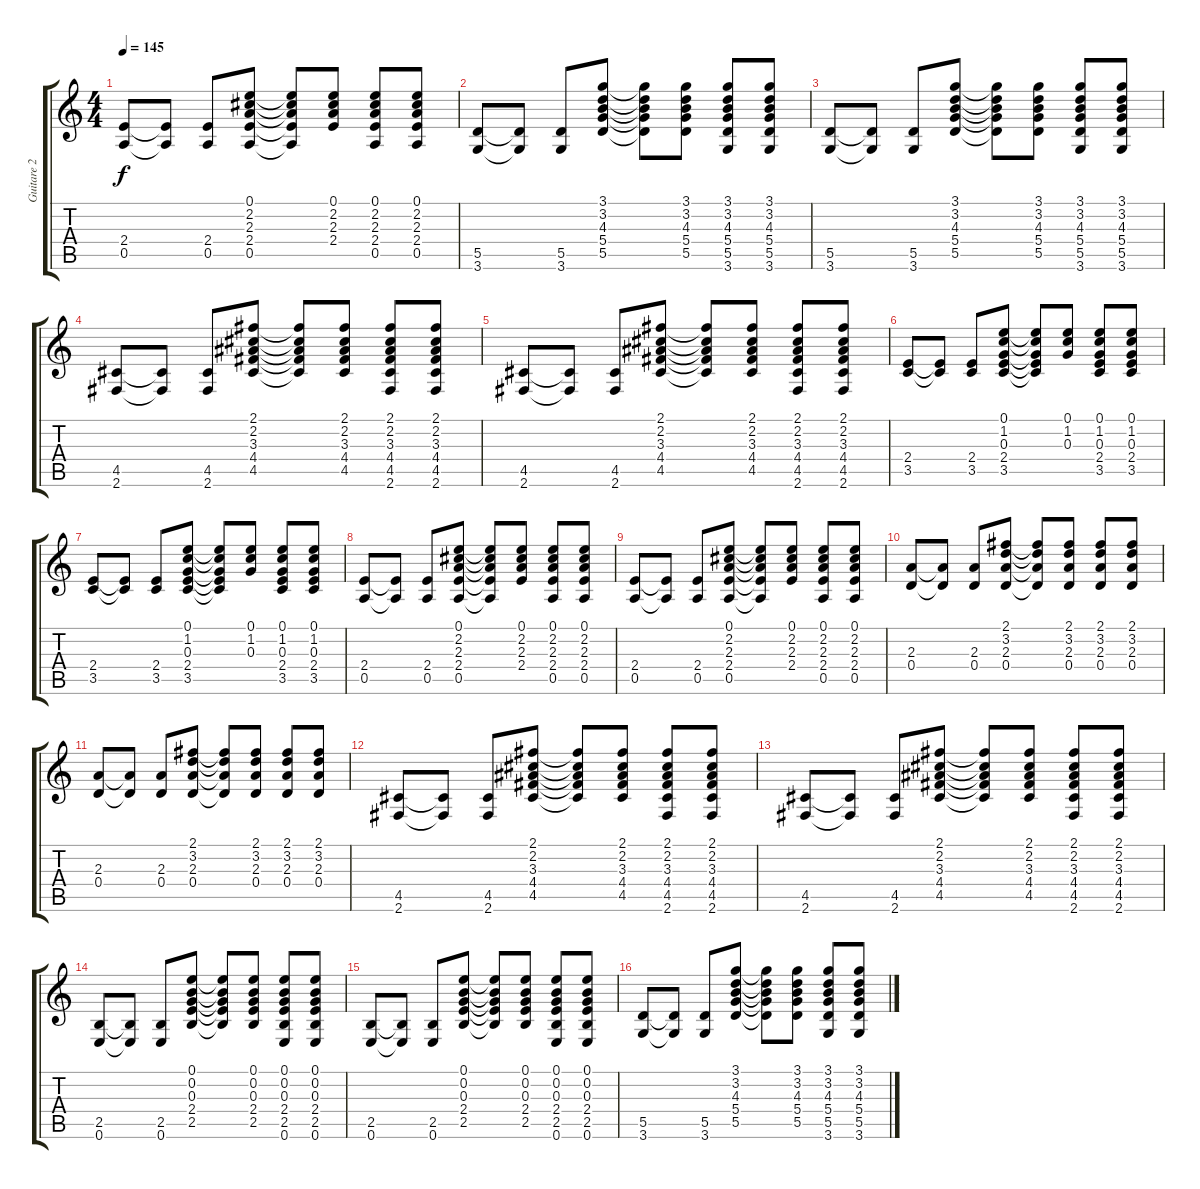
\track ("Guitare 2" "Guitare 2") {instrument acousticguitarsteel}
\staff {score tabs}
\tuning (E4 B3 G3 D3 A2 E2) {hide}
\ts (4 4)
\tempo 145
\clef g2
\ks c
(2.4 0.5).8{dy f} (2.4{t} 0.5{t}).8 (2.4 0.5).8 (0.1 2.2 2.3 2.4 0.5).8 (0.1{t} 2.2{t} 2.3{t} 2.4{t} 0.5{t}).8 (0.1 2.2 2.3 2.4).8 (0.1 2.2 2.3 2.4 0.5).8 (0.1 2.2 2.3 2.4 0.5).8 |
(5.5 3.6).8 (5.5{t} 3.6{t}).8 (5.5 3.6).8 (3.1 3.2 4.3 5.4 5.5).8 (3.1{t} 3.2{t} 4.3{t} 5.4{t} 5.5{t}).8 (3.1 3.2 4.3 5.4 5.5).8 (3.1 3.2 4.3 5.4 5.5 3.6).8 (3.1 3.2 4.3 5.4 5.5 3.6).8 |
(5.5 3.6).8 (5.5{t} 3.6{t}).8 (5.5 3.6).8 (3.1 3.2 4.3 5.4 5.5).8 (3.1{t} 3.2{t} 4.3{t} 5.4{t} 5.5{t}).8 (3.1 3.2 4.3 5.4 5.5).8 (3.1 3.2 4.3 5.4 5.5 3.6).8 (3.1 3.2 4.3 5.4 5.5 3.6).8 |
(4.5 2.6).8 (4.5{t} 2.6{t}).8 (4.5 2.6).8 (2.1 2.2 3.3 4.4 4.5).8 (2.1{t} 2.2{t} 3.3{t} 4.4{t} 4.5{t}).8 (2.1 2.2 3.3 4.4 4.5).8 (2.1 2.2 3.3 4.4 4.5 2.6).8 (2.1 2.2 3.3 4.4 4.5 2.6).8 |
(4.5 2.6).8 (4.5{t} 2.6{t}).8 (4.5 2.6).8 (2.1 2.2 3.3 4.4 4.5).8 (2.1{t} 2.2{t} 3.3{t} 4.4{t} 4.5{t}).8 (2.1 2.2 3.3 4.4 4.5).8 (2.1 2.2 3.3 4.4 4.5 2.6).8 (2.1 2.2 3.3 4.4 4.5 2.6).8 |
(2.4 3.5).8 (2.4{t} 3.5{t}).8 (2.4 3.5).8 (0.1 1.2 0.3 2.4 3.5).8 (0.1{t} 1.2{t} 0.3{t} 2.4{t} 3.5{t}).8 (0.1 1.2 0.3).8 (0.1 1.2 0.3 2.4 3.5).8 (0.1 1.2 0.3 2.4 3.5).8 |
(2.4 3.5).8 (2.4{t} 3.5{t}).8 (2.4 3.5).8 (0.1 1.2 0.3 2.4 3.5).8 (0.1{t} 1.2{t} 0.3{t} 2.4{t} 3.5{t}).8 (0.1 1.2 0.3).8 (0.1 1.2 0.3 2.4 3.5).8 (0.1 1.2 0.3 2.4 3.5).8 |
(2.4 0.5).8 (2.4{t} 0.5{t}).8 (2.4 0.5).8 (0.1 2.2 2.3 2.4 0.5).8 (0.1{t} 2.2{t} 2.3{t} 2.4{t} 0.5{t}).8 (0.1 2.2 2.3 2.4).8 (0.1 2.2 2.3 2.4 0.5).8 (0.1 2.2 2.3 2.4 0.5).8 |
(2.4 0.5).8 (2.4{t} 0.5{t}).8 (2.4 0.5).8 (0.1 2.2 2.3 2.4 0.5).8 (0.1{t} 2.2{t} 2.3{t} 2.4{t} 0.5{t}).8 (0.1 2.2 2.3 2.4).8 (0.1 2.2 2.3 2.4 0.5).8 (0.1 2.2 2.3 2.4 0.5).8 |
(2.3 0.4).8 (2.3{t} 0.4{t}).8 (2.3 0.4).8 (2.1 3.2 2.3 0.4).8 (2.1{t} 3.2{t} 2.3{t} 0.4{t}).8 (2.1 3.2 2.3 0.4).8 (2.1 3.2 2.3 0.4).8 (2.1 3.2 2.3 0.4).8 |
(2.3 0.4).8 (2.3{t} 0.4{t}).8 (2.3 0.4).8 (2.1 3.2 2.3 0.4).8 (2.1{t} 3.2{t} 2.3{t} 0.4{t}).8 (2.1 3.2 2.3 0.4).8 (2.1 3.2 2.3 0.4).8 (2.1 3.2 2.3 0.4).8 |
(4.5 2.6).8 (4.5{t} 2.6{t}).8 (4.5 2.6).8 (2.1 2.2 3.3 4.4 4.5).8 (2.1{t} 2.2{t} 3.3{t} 4.4{t} 4.5{t}).8 (2.1 2.2 3.3 4.4 4.5).8 (2.1 2.2 3.3 4.4 4.5 2.6).8 (2.1 2.2 3.3 4.4 4.5 2.6).8 |
(4.5 2.6).8 (4.5{t} 2.6{t}).8 (4.5 2.6).8 (2.1 2.2 3.3 4.4 4.5).8 (2.1{t} 2.2{t} 3.3{t} 4.4{t} 4.5{t}).8 (2.1 2.2 3.3 4.4 4.5).8 (2.1 2.2 3.3 4.4 4.5 2.6).8 (2.1 2.2 3.3 4.4 4.5 2.6).8 |
(2.5 0.6).8 (2.5{t} 0.6{t}).8 (2.5 0.6).8 (0.1 0.2 0.3 2.4 2.5).8 (0.1{t} 0.2{t} 0.3{t} 2.4{t} 2.5{t}).8 (0.1 0.2 0.3 2.4 2.5).8 (0.1 0.2 0.3 2.4 2.5 0.6).8 (0.1 0.2 0.3 2.4 2.5 0.6).8 |
(2.5 0.6).8 (2.5{t} 0.6{t}).8 (2.5 0.6).8 (0.1 0.2 0.3 2.4 2.5).8 (0.1{t} 0.2{t} 0.3{t} 2.4{t} 2.5{t}).8 (0.1 0.2 0.3 2.4 2.5).8 (0.1 0.2 0.3 2.4 2.5 0.6).8 (0.1 0.2 0.3 2.4 2.5 0.6).8 |
(5.5 3.6).8 (5.5{t} 3.6{t}).8 (5.5 3.6).8 (3.1 3.2 4.3 5.4 5.5).8 (3.1{t} 3.2{t} 4.3{t} 5.4{t} 5.5{t}).8 (3.1 3.2 4.3 5.4 5.5).8 (3.1 3.2 4.3 5.4 5.5 3.6).8 (3.1 3.2 4.3 5.4 5.5 3.6).8
